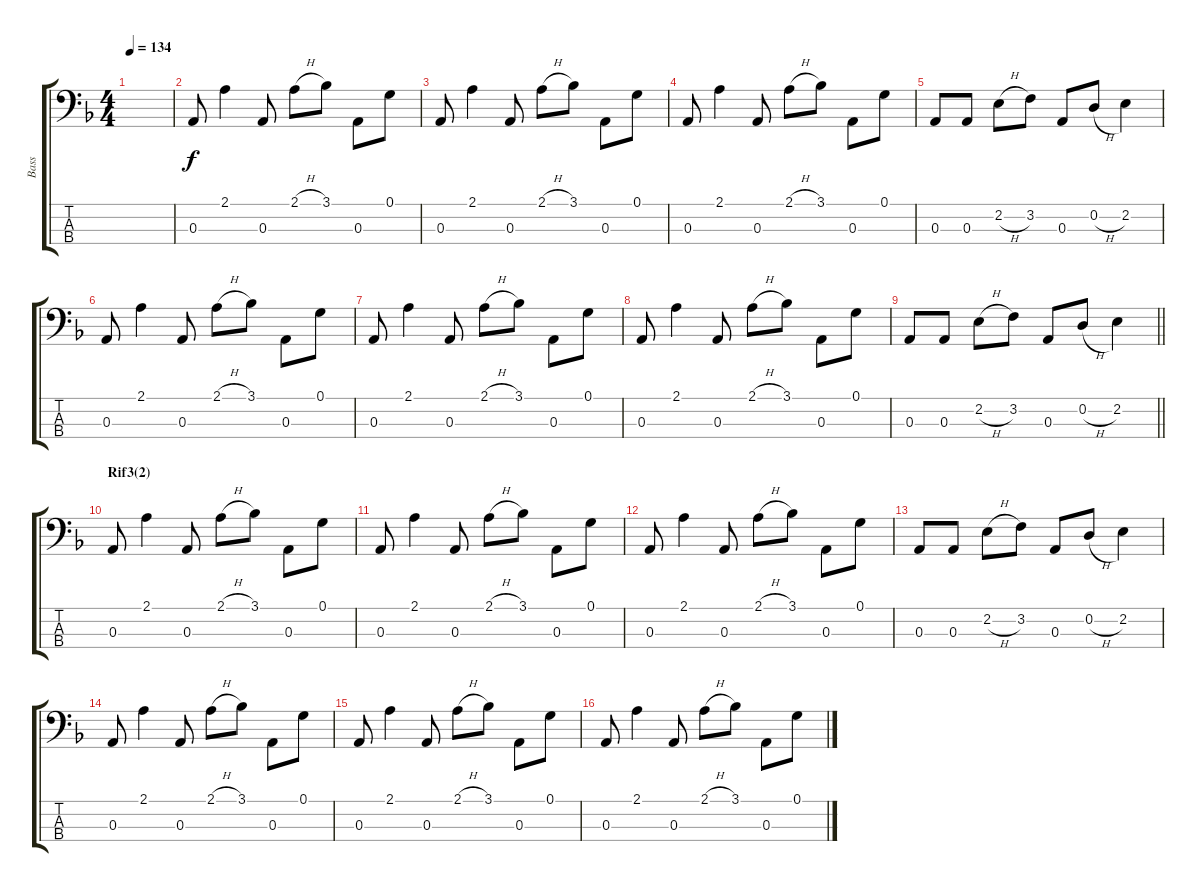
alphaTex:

\track ("Bass" "Bass") {instrument electricbassfinger}
\staff {score tabs}
\tuning (G2 D2 A1 E1) {hide}
\ts (4 4)
\tempo 134
\clef f4
\ks f
|
0.3.8 2.1.4 0.3.8 2.1{h}.8 3.1.8 0.3.8 0.1.8 |
0.3.8 2.1.4 0.3.8 2.1{h}.8 3.1.8 0.3.8 0.1.8 |
0.3.8 2.1.4 0.3.8 2.1{h}.8 3.1.8 0.3.8 0.1.8 |
0.3.8 0.3.8 2.2{h}.8 3.2.8 0.3.8 0.2{h}.8 2.2.4 |
0.3.8 2.1.4 0.3.8 2.1{h}.8 3.1.8 0.3.8 0.1.8 |
0.3.8 2.1.4 0.3.8 2.1{h}.8 3.1.8 0.3.8 0.1.8 |
0.3.8 2.1.4 0.3.8 2.1{h}.8 3.1.8 0.3.8 0.1.8 |
\barLineRight lightlight
0.3.8 0.3.8 2.2{h}.8 3.2.8 0.3.8 0.2{h}.8 2.2.4 |
\section ("" "Rif3(2)")
0.3.8 2.1.4 0.3.8 2.1{h}.8 3.1.8 0.3.8 0.1.8 |
0.3.8 2.1.4 0.3.8 2.1{h}.8 3.1.8 0.3.8 0.1.8 |
0.3.8 2.1.4 0.3.8 2.1{h}.8 3.1.8 0.3.8 0.1.8 |
0.3.8 0.3.8 2.2{h}.8 3.2.8 0.3.8 0.2{h}.8 2.2.4 |
0.3.8 2.1.4 0.3.8 2.1{h}.8 3.1.8 0.3.8 0.1.8 |
0.3.8 2.1.4 0.3.8 2.1{h}.8 3.1.8 0.3.8 0.1.8 |
0.3.8 2.1.4 0.3.8 2.1{h}.8 3.1.8 0.3.8 0.1.8
